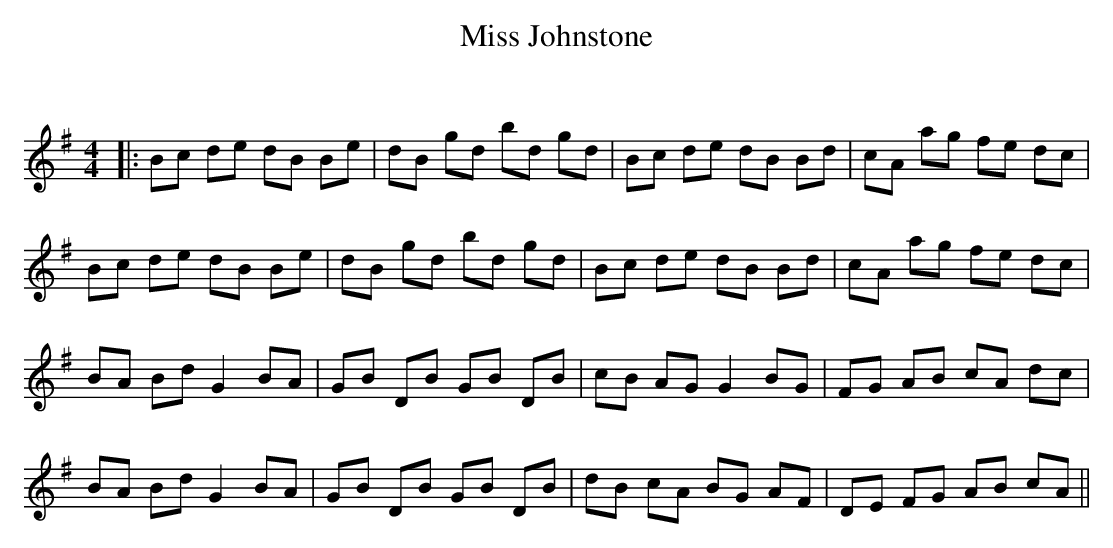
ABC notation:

X:1
T: Miss Johnstone
C:
Q: 232
K:G
M:4/4
L:1/8
|:Bc de dB Be|dB gd bd gd|Bc de dB Bd|cA ag fe dc|
Bc de dB Be|dB gd bd gd|Bc de dB Bd|cA ag fe dc|
BA Bd G2 BA|GB DB GB DB|cB AG G2 BG|FG AB cA dc|
BA Bd G2 BA|GB DB GB DB|dB cA BG AF|DE FG AB cA||
